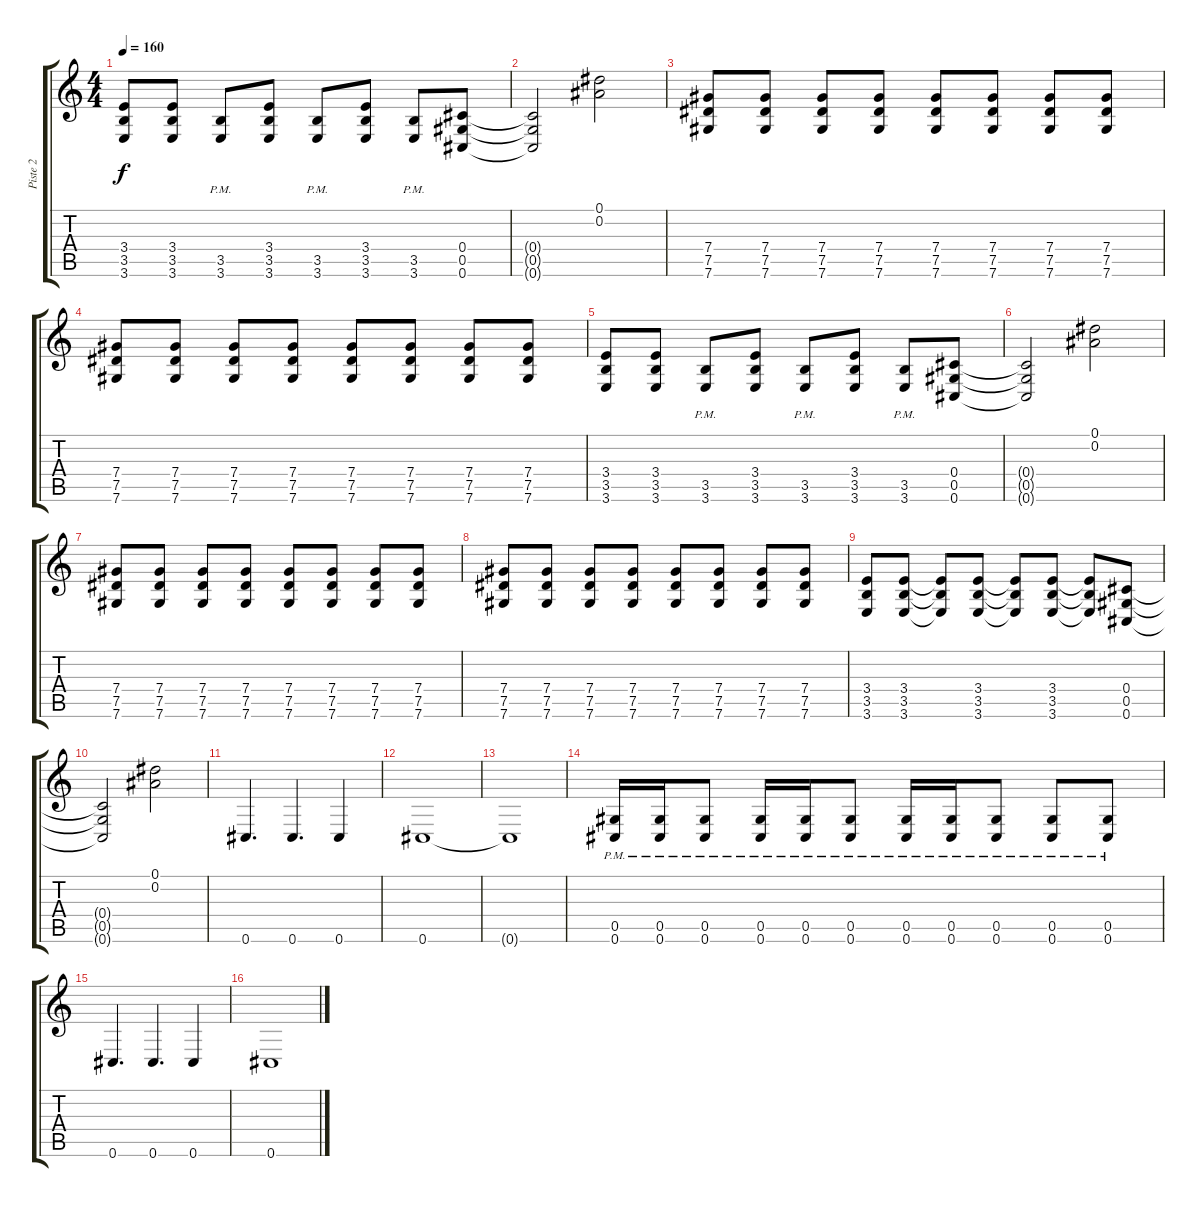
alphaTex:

\track ("Piste 2" "Piste 2") {instrument distortionguitar}
\staff {score tabs}
\tuning (Eb4 Bb3 Gb3 Db3 Ab2 Db2) {hide}
\ts (4 4)
\tempo 160
\clef g2
\ks c
(3.4 3.5 3.6).8{dy f} (3.4 3.5 3.6).8 (3.5{pm} 3.6{pm}).8 (3.4 3.5 3.6).8 (3.5{pm} 3.6{pm}).8 (3.4 3.5 3.6).8 (3.5{pm} 3.6{pm}).8 (0.4 0.5 0.6).8 |
(0.4{t} 0.5{t} 0.6{t}).2 (0.1 0.2).2 |
(7.4 7.5 7.6).8 (7.4 7.5 7.6).8 (7.4 7.5 7.6).8 (7.4 7.5 7.6).8 (7.4 7.5 7.6).8 (7.4 7.5 7.6).8 (7.4 7.5 7.6).8 (7.4 7.5 7.6).8 |
(7.4 7.5 7.6).8 (7.4 7.5 7.6).8 (7.4 7.5 7.6).8 (7.4 7.5 7.6).8 (7.4 7.5 7.6).8 (7.4 7.5 7.6).8 (7.4 7.5 7.6).8 (7.4 7.5 7.6).8 |
(3.4 3.5 3.6).8 (3.4 3.5 3.6).8 (3.5{pm} 3.6{pm}).8 (3.4 3.5 3.6).8 (3.5{pm} 3.6{pm}).8 (3.4 3.5 3.6).8 (3.5{pm} 3.6{pm}).8 (0.4 0.5 0.6).8 |
(0.4{t} 0.5{t} 0.6{t}).2 (0.1 0.2).2 |
(7.4 7.5 7.6).8 (7.4 7.5 7.6).8 (7.4 7.5 7.6).8 (7.4 7.5 7.6).8 (7.4 7.5 7.6).8 (7.4 7.5 7.6).8 (7.4 7.5 7.6).8 (7.4 7.5 7.6).8 |
(7.4 7.5 7.6).8 (7.4 7.5 7.6).8 (7.4 7.5 7.6).8 (7.4 7.5 7.6).8 (7.4 7.5 7.6).8 (7.4 7.5 7.6).8 (7.4 7.5 7.6).8 (7.4 7.5 7.6).8 |
(3.4 3.5 3.6).8 (3.4 3.5 3.6).8 (3.4{t} 3.5{t} 3.6{t}).8 (3.4 3.5 3.6).8 (3.4{t} 3.5{t} 3.6{t}).8 (3.4 3.5 3.6).8 (3.4{t} 3.5{t} 3.6{t}).8 (0.4 0.5 0.6).8 |
(0.4{t} 0.5{t} 0.6{t}).2 (0.1 0.2).2 |
0.6.4{d} 0.6.4{d} 0.6.4 |
0.6.1 |
0.6{t}.1 |
(0.5{pm} 0.6{pm}).16 (0.5{pm} 0.6{pm}).16 (0.5{pm} 0.6{pm}).8 (0.5{pm} 0.6{pm}).16 (0.5{pm} 0.6{pm}).16 (0.5{pm} 0.6{pm}).8 (0.5{pm} 0.6{pm}).16 (0.5{pm} 0.6{pm}).16 (0.5{pm} 0.6{pm}).8 (0.5{pm} 0.6{pm}).8 (0.5{pm} 0.6{pm}).8 |
0.6.4{d} 0.6.4{d} 0.6.4 |
0.6.1
